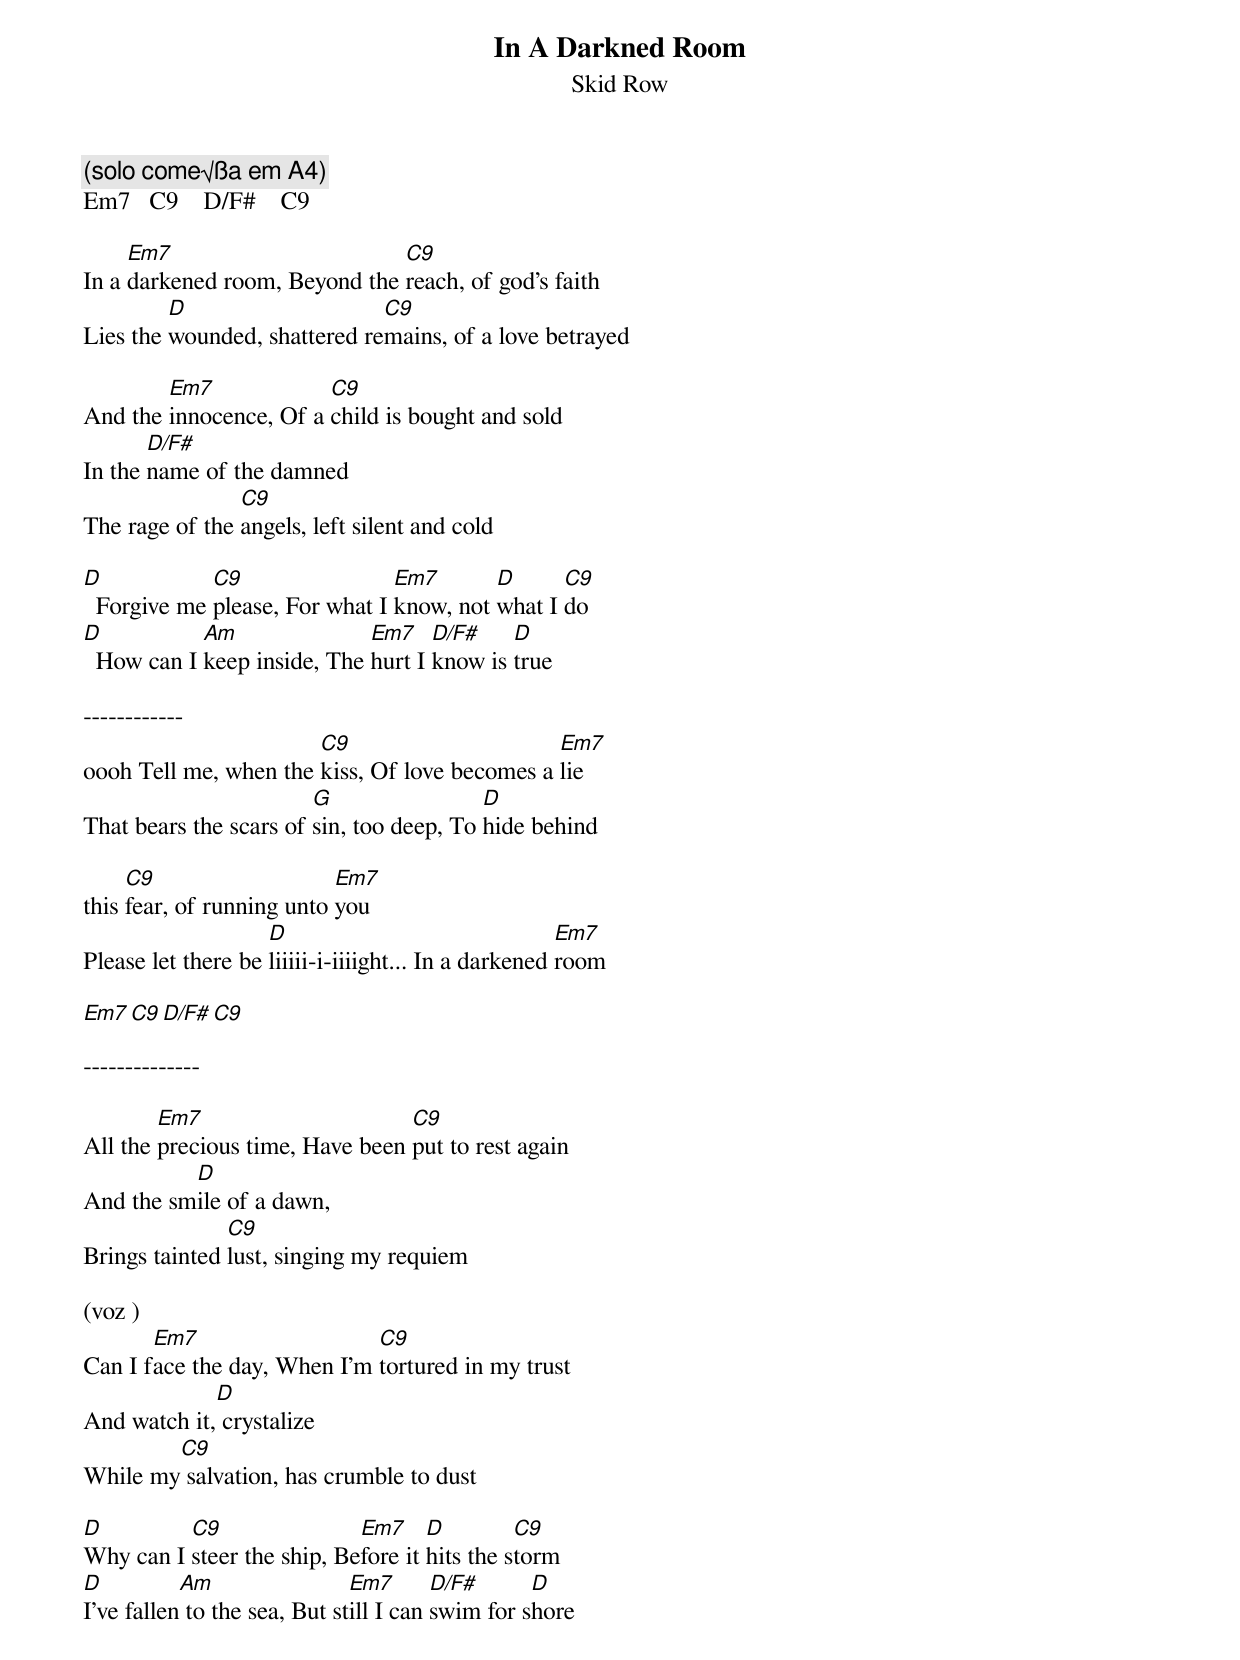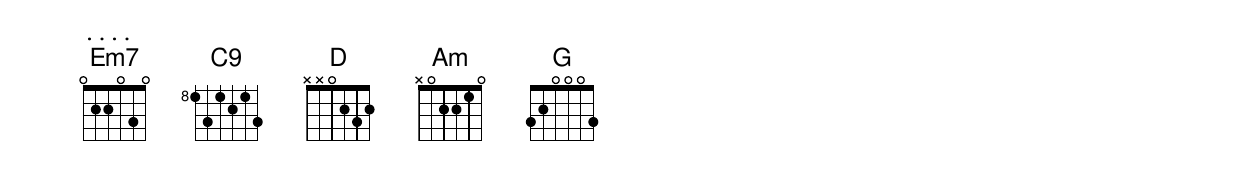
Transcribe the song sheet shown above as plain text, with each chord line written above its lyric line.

In A Darkned Room
Skid Row

(solo come√ßa em A4)
Em7   C9    D/F#    C9

     Em7                       C9
In a darkened room, Beyond the reach, of god's faith
         D                    C9
Lies the wounded, shattered remains, of a love betrayed

        Em7             C9
And the innocence, Of a child is bought and sold
       D/F#
In the name of the damned
                C9
The rage of the angels, left silent and cold

D            C9                 Em7       D      C9
  Forgive me please, For what I know, not what I do
D           Am               Em7    D/F#    D
  How can I keep inside, The hurt I know is true

------------
                       C9                      Em7
oooh Tell me, when the kiss, Of love becomes a lie
                        G                 D
That bears the scars of sin, too deep, To hide behind

     C9                    Em7
this fear, of running unto you
                    D                                 Em7
Please let there be liiiii-i-iiiight... In a darkened room

Em7   C9    D/F#    C9

--------------

        Em7                      C9
All the precious time, Have been put to rest again
          D
And the smile of a dawn,
               C9
Brings tainted lust, singing my requiem

(voz )
       Em7                   C9
Can I face the day, When I'm tortured in my trust
             D
And watch it, crystalize
        C9
While my salvation, has crumble to dust

D         C9                Em7     D         C9
Why can I steer the ship, Before it hits the storm
D          Am                 Em7       D/F#      D
I've fallen to the sea, But still I can swim for shore






....
